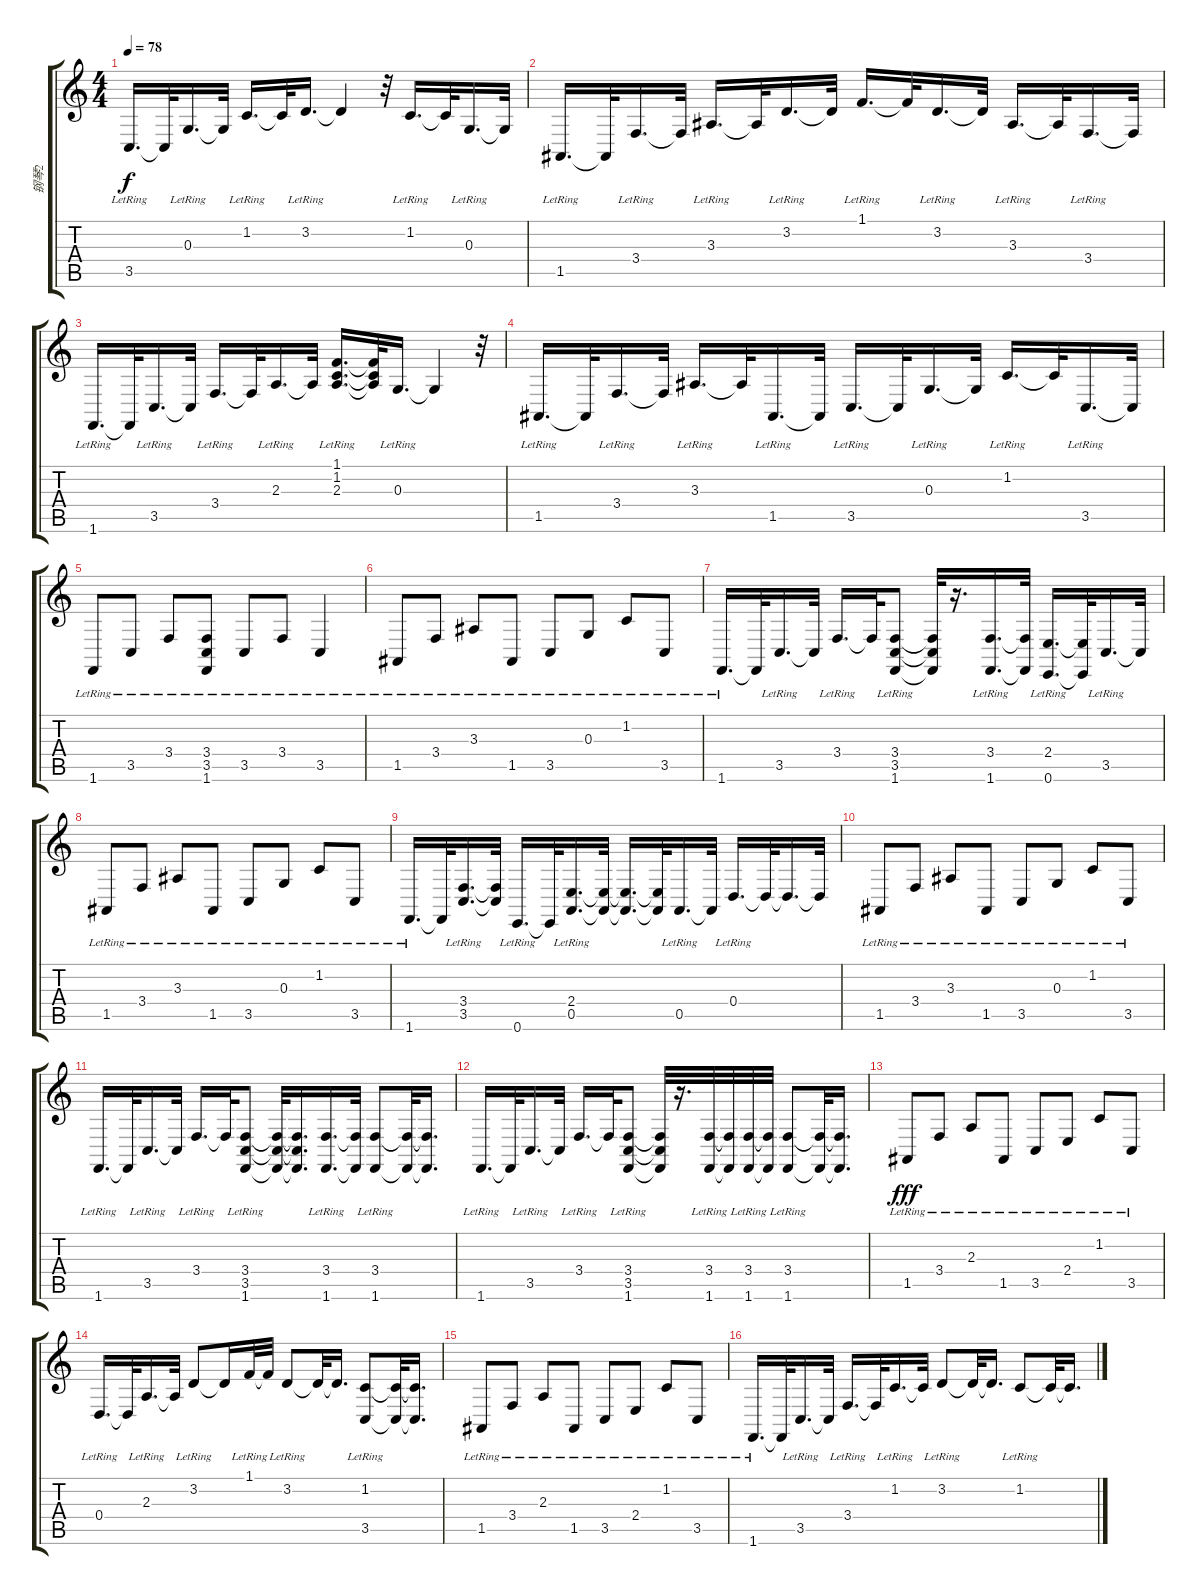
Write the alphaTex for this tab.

\track ("钢琴2" "钢琴2") {instrument electricgrandpiano}
\staff {score tabs}
\tuning (E4 B3 G3 D3 A2 E2) {hide}
\ts (4 4)
\tempo 78
\clef g2
\ks c
3.5{lr}.16{d dy f} 3.5{t}.32 0.3{lr}.16{d} 0.3{t}.32 1.2{lr}.16{d} 1.2{t}.32 3.2{lr}.16{d} 3.2{t}.4 r.32 1.2{lr}.16{d} 1.2{t}.32 0.3{lr}.16{d} 0.3{t}.32 |
1.5{lr}.16{d} 1.5{t}.32 3.4{lr}.16{d} 3.4{t}.32 3.3{lr}.16{d} 3.3{t}.32 3.2{lr}.16{d} 3.2{t}.32 1.1{lr}.16{d} 1.1{t}.32 3.2{lr}.16{d} 3.2{t}.32 3.3{lr}.16{d} 3.3{t}.32 3.4{lr}.16{d} 3.4{t}.32 |
1.6{lr}.16{d} 1.6{t}.32 3.5{lr}.16{d} 3.5{t}.32 3.4{lr}.16{d} 3.4{t}.32 2.3{lr}.16{d} 2.3{t}.32 (1.1{lr} 1.2{lr} 2.3{lr}).16{d} (1.1{t} 1.2{t} 2.3{t}).32 0.3{lr}.16{d} 0.3{t}.4 r.32 |
1.5{lr}.16{d} 1.5{t}.32 3.4{lr}.16{d} 3.4{t}.32 3.3{lr}.16{d} 3.3{t}.32 1.5{lr}.16{d} 1.5{t}.32 3.5{lr}.16{d} 3.5{t}.32 0.3{lr}.16{d} 0.3{t}.32 1.2{lr}.16{d} 1.2{t}.32 3.5{lr}.16{d} 3.5{t}.32 |
1.6{lr}.8 3.5{lr}.8 3.4{lr}.8 (3.4{lr} 3.5{lr} 1.6{lr}).8 3.5{lr}.8 3.4{lr}.8 3.5{lr}.4 |
1.5{lr}.8 3.4{lr}.8 3.3{lr}.8 1.5{lr}.8 3.5{lr}.8 0.3{lr}.8 1.2{lr}.8 3.5{lr}.8 |
1.6{lr}.16{d} 1.6{t}.32 3.5{lr}.16{d} 3.5{t}.32 3.4{lr}.16{d} 3.4{t}.32 (3.4{lr} 3.5{lr} 1.6{lr}).8 (3.4{t} 3.5{t} 1.6{t}).32 r.16{d} (3.4{lr} 1.6{lr}).16{d} (3.4{t} 1.6{t}).32 (2.4{lr} 0.6{lr}).16{d} (2.4{t} 0.6{t}).32 3.5{lr}.16{d} 3.5{t}.32 |
1.5{lr}.8 3.4{lr}.8 3.3{lr}.8 1.5{lr}.8 3.5{lr}.8 0.3{lr}.8 1.2{lr}.8 3.5{lr}.8 |
1.6{lr}.16{d} 1.6{t}.32 (3.4{lr} 3.5{lr}).16{d} (3.4{t} 3.5{t}).32 0.6{lr}.16{d} 0.6{t}.32 (2.4{lr} 0.5{lr}).16{d} (2.4{t} 0.5{t}).32 (2.4{t} 0.5{t}).16{d} (2.4{t} 0.5{t}).32 0.5{lr}.16{d} 0.5{t}.32 0.4{lr}.16{d} 0.4{t}.32 0.4{t}.16{d} 0.4{t}.32 |
1.5{lr}.8 3.4{lr}.8 3.3{lr}.8 1.5{lr}.8 3.5{lr}.8 0.3{lr}.8 1.2{lr}.8 3.5{lr}.8 |
1.6{lr}.16{d} 1.6{t}.32 3.5{lr}.16{d} 3.5{t}.32 3.4{lr}.16{d} 3.4{t}.32 (3.4{lr} 3.5{lr} 1.6{lr}).8 (3.4{t} 3.5{t} 1.6{t}).32 (3.4{t} 3.5{t} 1.6{t}).16{d} (3.4{lr} 1.6{lr}).16{d} (3.4{t} 1.6{t}).32 (3.4{lr} 1.6{lr}).8 (3.4{t} 1.6{t}).32 (3.4{t} 1.6{t}).16{d} |
1.6{lr}.16{d} 1.6{t}.32 3.5{lr}.16{d} 3.5{t}.32 3.4{lr}.16{d} 3.4{t}.32 (3.4{lr} 3.5{lr} 1.6{lr}).8 (3.4{t} 3.5{t} 1.6{t}).32 r.16{d} (3.4{lr} 1.6{lr}).32 (3.4{t} 1.6{t}).32 (3.4{lr} 1.6{lr}).32 (3.4{t} 1.6{t}).32 (3.4{lr} 1.6{lr}).8 (3.4{t} 1.6{t}).32 (3.4{t} 1.6{t}).16{d} |
1.5{lr}.8{dy fff volume 16} 3.4{lr}.8 2.3{lr}.8 1.5{lr}.8 3.5{lr}.8 2.4{lr}.8 1.2{lr}.8 3.5{lr}.8 |
0.4{lr}.16{d} 0.4{t}.32 2.3{lr}.16{d} 2.3{t}.32 3.2{lr}.8 3.2{t}.16 1.1{lr}.32 1.1{t}.32 3.2{lr}.8 3.2{t}.32 3.2{t}.16{d} (1.2{lr} 3.5{lr}).8 (1.2{t} 3.5{t}).32 (1.2{t} 3.5{t}).16{d} |
1.5{lr}.8 3.4{lr}.8 2.3{lr}.8 1.5{lr}.8 3.5{lr}.8 2.4{lr}.8 1.2{lr}.8 3.5{lr}.8 |
1.6{lr}.16{d} 1.6{t}.32 3.5{lr}.16{d} 3.5{t}.32 3.4{lr}.16{d} 3.4{t}.32 1.2{lr}.16{d} 1.2{t}.32 3.2{lr}.8 3.2{t}.32 3.2{t}.16{d} 1.2{lr}.8 1.2{t}.32 1.2{t}.16{d}
